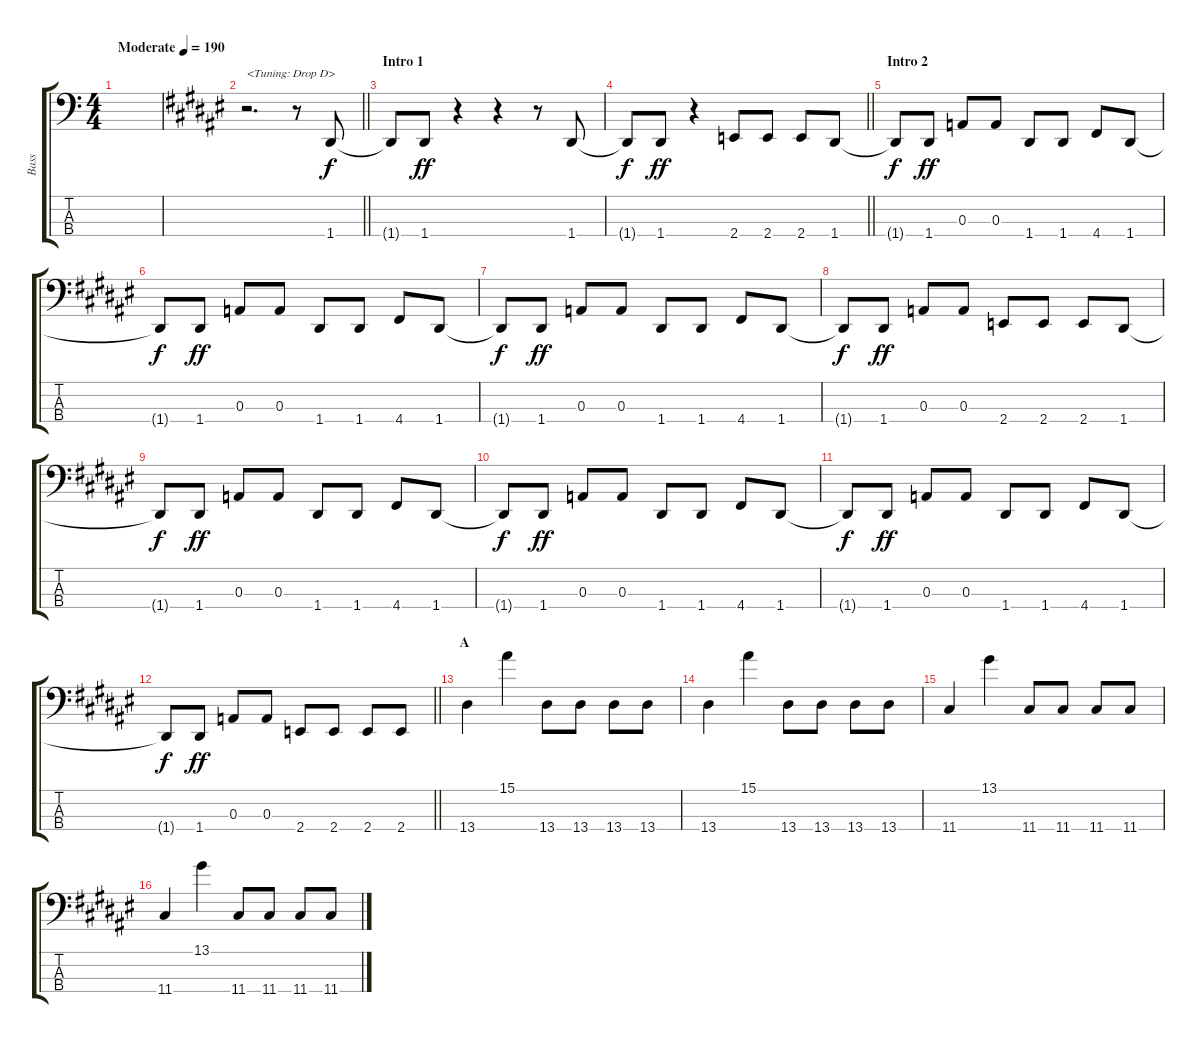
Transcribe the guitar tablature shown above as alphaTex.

\track ("Bass" "Bass") {instrument slapbass1}
\staff {score tabs}
\tuning (G2 D2 A1 D1) {hide}
\ts (4 4)
\tempo (190 "Moderate")
\clef f4
\ks c
|
\barLineRight lightlight
\ks f#
r.2{d txt "<Tuning: Drop D>"} r.8 1.4.8 |
\section ("" "Intro 1")
1.4{t}.8{dy f} 1.4.8{dy ff} r.4 r.4 r.8 1.4.8 |
\barLineRight lightlight
1.4{t}.8{dy f} 1.4.8{dy ff} r.4 2.4.8 2.4.8 2.4.8 1.4.8 |
\section ("" "Intro 2")
1.4{t}.8{dy f} 1.4.8{dy ff} 0.3.8 0.3.8 1.4.8 1.4.8 4.4.8 1.4.8 |
1.4{t}.8{dy f} 1.4.8{dy ff} 0.3.8 0.3.8 1.4.8 1.4.8 4.4.8 1.4.8 |
1.4{t}.8{dy f} 1.4.8{dy ff} 0.3.8 0.3.8 1.4.8 1.4.8 4.4.8 1.4.8 |
1.4{t}.8{dy f} 1.4.8{dy ff} 0.3.8 0.3.8 2.4.8 2.4.8 2.4.8 1.4.8 |
1.4{t}.8{dy f} 1.4.8{dy ff} 0.3.8 0.3.8 1.4.8 1.4.8 4.4.8 1.4.8 |
1.4{t}.8{dy f} 1.4.8{dy ff} 0.3.8 0.3.8 1.4.8 1.4.8 4.4.8 1.4.8 |
1.4{t}.8{dy f} 1.4.8{dy ff} 0.3.8 0.3.8 1.4.8 1.4.8 4.4.8 1.4.8 |
\barLineRight lightlight
1.4{t}.8{dy f} 1.4.8{dy ff} 0.3.8 0.3.8 2.4.8 2.4.8 2.4.8 2.4.8 |
\section ("" "A")
13.4.4 15.1.4 13.4.8 13.4.8 13.4.8 13.4.8 |
13.4.4 15.1.4 13.4.8 13.4.8 13.4.8 13.4.8 |
11.4.4 13.1.4 11.4.8 11.4.8 11.4.8 11.4.8 |
11.4.4 13.1.4 11.4.8 11.4.8 11.4.8 11.4.8
